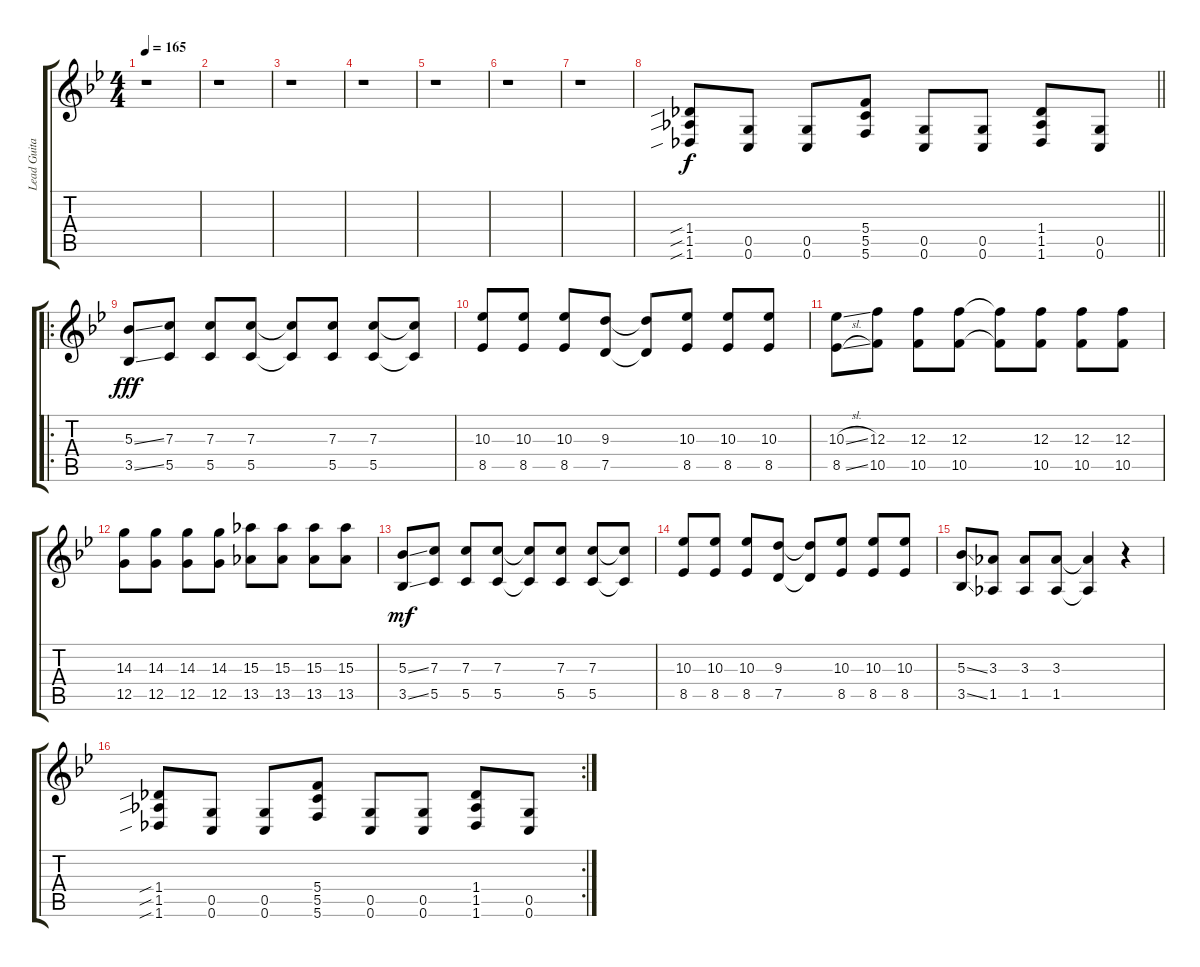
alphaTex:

\track ("Lead Guitar" "Lead Guita") {instrument distortionguitar}
\staff {score tabs}
\tuning (D4 A3 F3 C3 G2 C2) {hide}
\ts (4 4)
\tempo 165
\clef g2
\ks bb
r.1{dy f} |
r.1 |
r.1 |
r.1 |
r.1 |
r.1 |
r.1 |
\barLineRight lightlight
(1.4{sib} 1.5{sib} 1.6{sib}).8 (0.5 0.6).8 (0.5 0.6).8 (5.4 5.5 5.6).8 (0.5 0.6).8 (0.5 0.6).8 (1.4 1.5 1.6).8 (0.5 0.6).8 |
\ro
(5.3{ss} 3.5{ss}).8{dy fff} (7.3 5.5).8 (7.3 5.5).8 (7.3 5.5).8 (7.3{t} 5.5{t}).8 (7.3 5.5).8 (7.3 5.5).8 (7.3{t} 5.5{t}).8 |
(10.3 8.5).8 (10.3 8.5).8 (10.3 8.5).8 (9.3 7.5).8 (9.3{t} 7.5{t}).8 (10.3 8.5).8 (10.3 8.5).8 (10.3 8.5).8 |
(10.3{sl} 8.5{sl}).8 (12.3 10.5).8 (12.3 10.5).8 (12.3 10.5).8 (12.3{t} 10.5{t}).8 (12.3 10.5).8 (12.3 10.5).8 (12.3 10.5).8 |
(14.3 12.5).8 (14.3 12.5).8 (14.3 12.5).8 (14.3 12.5).8 (15.3 13.5).8 (15.3 13.5).8 (15.3 13.5).8 (15.3 13.5).8 |
(5.3{ss} 3.5{ss}).8{dy mf} (7.3 5.5).8 (7.3 5.5).8 (7.3 5.5).8 (7.3{t} 5.5{t}).8 (7.3 5.5).8 (7.3 5.5).8 (7.3{t} 5.5{t}).8 |
(10.3 8.5).8 (10.3 8.5).8 (10.3 8.5).8 (9.3 7.5).8 (9.3{t} 7.5{t}).8 (10.3 8.5).8 (10.3 8.5).8 (10.3 8.5).8 |
(5.3{ss} 3.5{ss}).8 (3.3 1.5).8 (3.3 1.5).8 (3.3 1.5).8 (3.3{t} 1.5{t}).4 r.4 |
\rc 2
(1.4{sib} 1.5{sib} 1.6{sib}).8 (0.5 0.6).8 (0.5 0.6).8 (5.4 5.5 5.6).8 (0.5 0.6).8 (0.5 0.6).8 (1.4 1.5 1.6).8 (0.5 0.6).8
